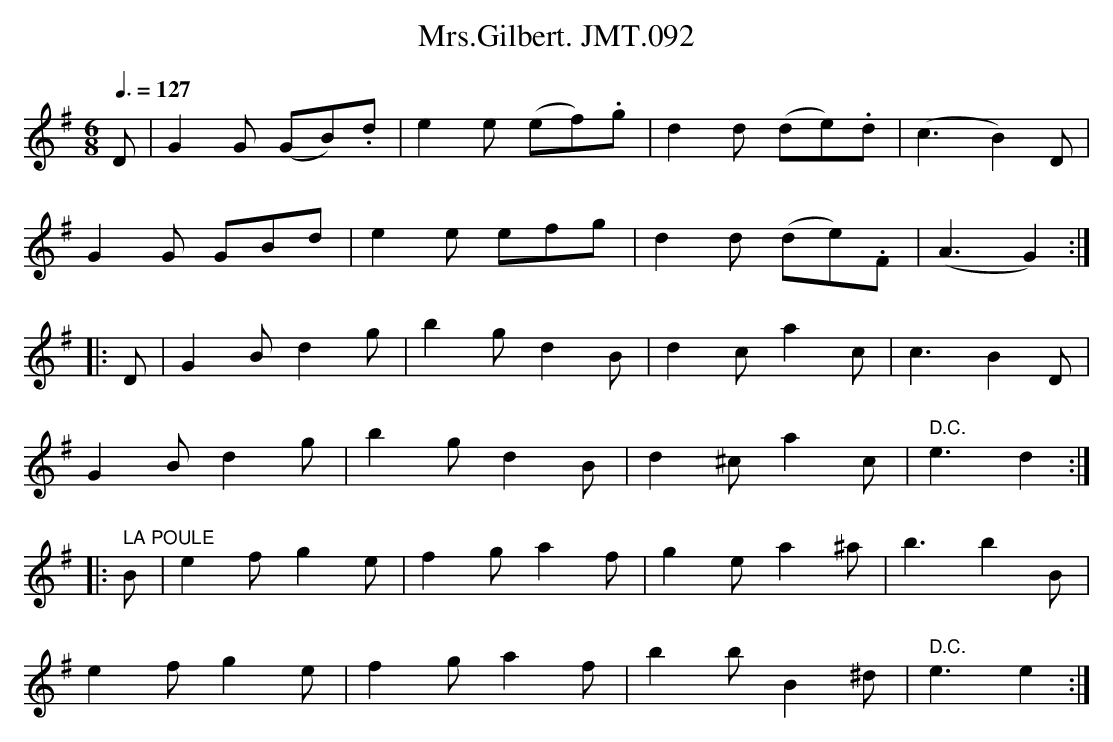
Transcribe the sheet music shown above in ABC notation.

X:1
T:Mrs.Gilbert. JMT.092
M:6/8
L:1/8
Q:3/8=127
K:G
D|G2G (GB).d|e2e (ef).g|d2d (de).d|(c3B2)D|
G2G GBd|e2e efg|d2d (de).F|(A3G2):|
|:D|G2Bd2g|b2gd2B|d2ca2c|c3-B2D|
G2Bd2g|b2gd2B|d2^ca2c|" D.C."e3d2:|
|:" LA POULE"B|e2fg2e|f2ga2f|g2ea2^a|b3b2B|
e2fg2e|f2ga2f|b2bB2^d|" D.C."e3e2:|
